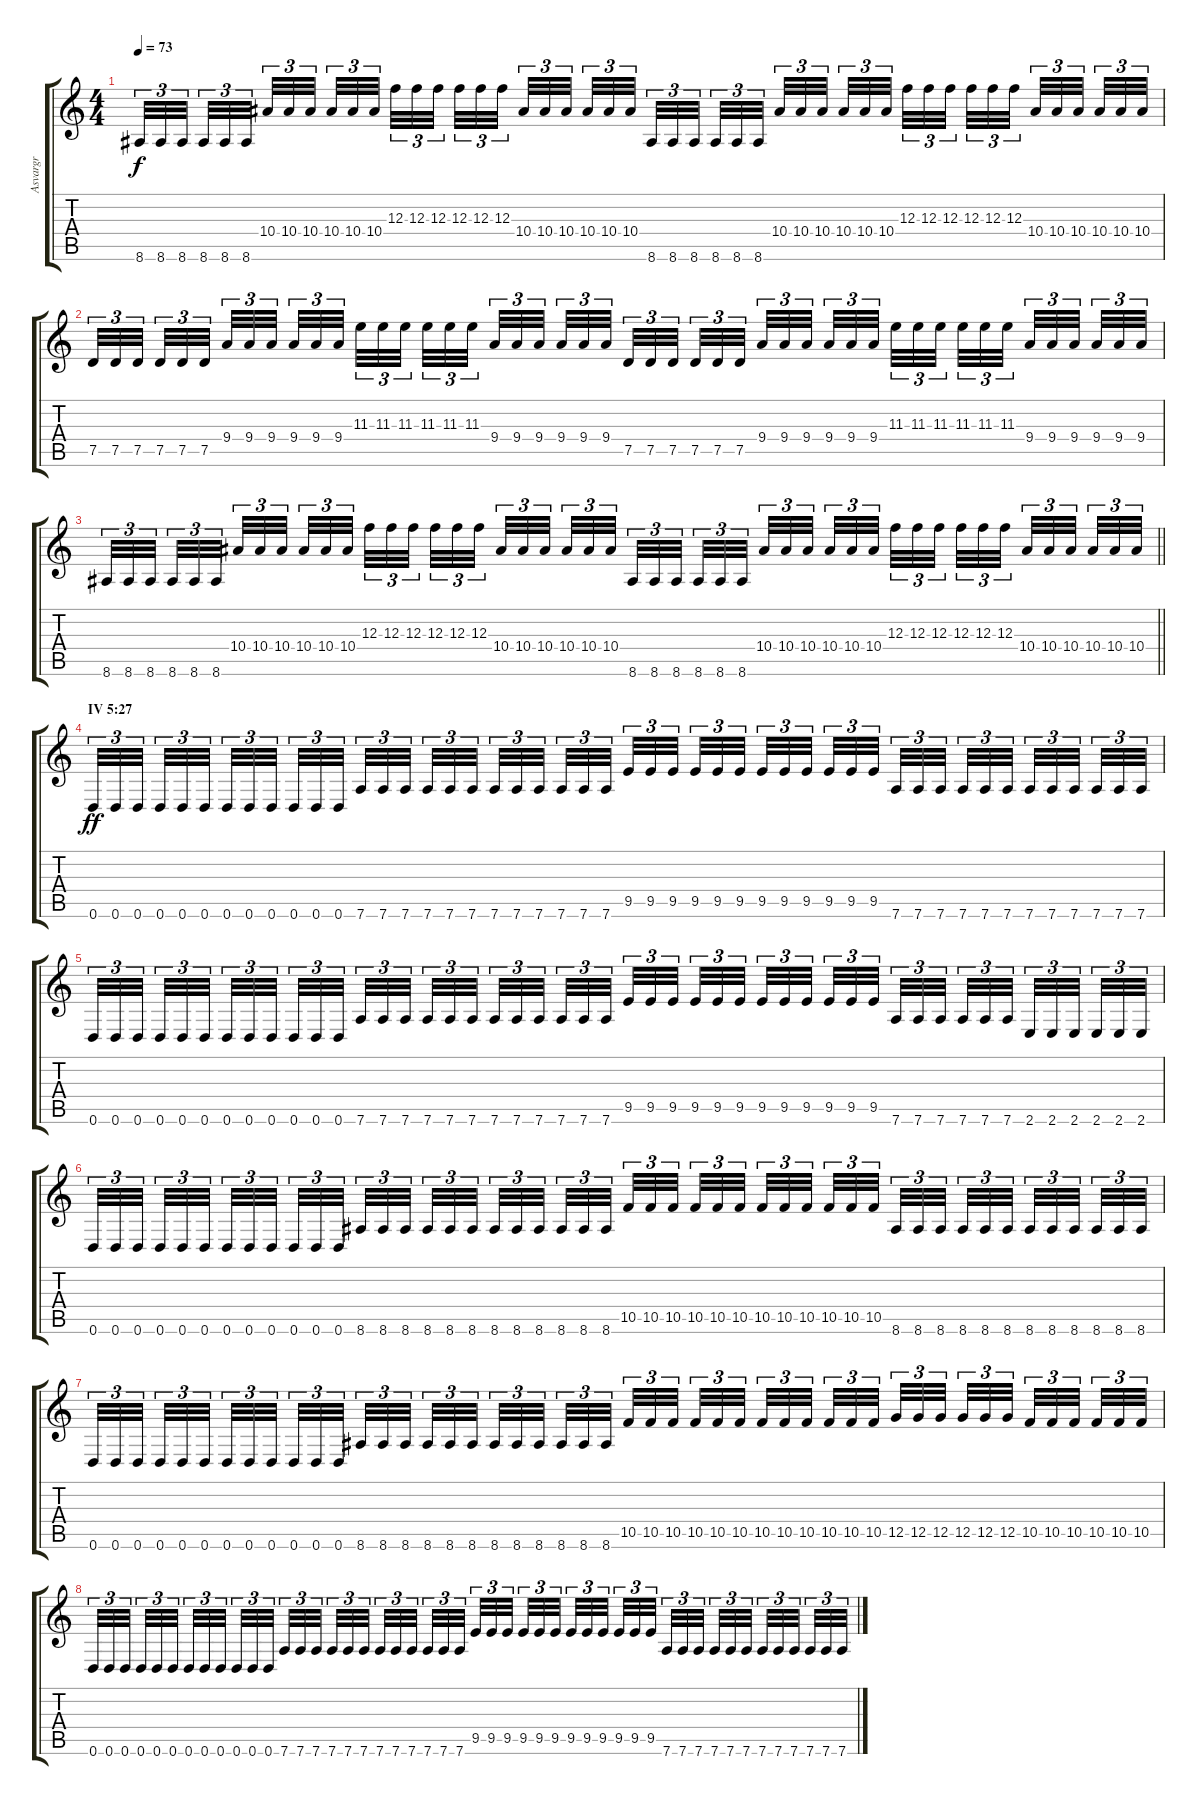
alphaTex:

\track ("Asvargr" "Asvargr") {instrument distortionguitar}
\staff {score tabs}
\tuning (D4 A3 F3 C3 G2 D2) {hide}
\ts (4 4)
\tempo 73
\clef g2
\ks c
8.6.32{tu (3 2) dy f} 8.6.32{tu (3 2)} 8.6.32{tu (3 2) beam splitsecondary} 8.6.32{tu (3 2)} 8.6.32{tu (3 2)} 8.6.32{tu (3 2) beam splitsecondary} 10.4.32{tu (3 2)} 10.4.32{tu (3 2)} 10.4.32{tu (3 2) beam splitsecondary} 10.4.32{tu (3 2)} 10.4.32{tu (3 2)} 10.4.32{tu (3 2)} 12.3.32{tu (3 2)} 12.3.32{tu (3 2)} 12.3.32{tu (3 2) beam splitsecondary} 12.3.32{tu (3 2)} 12.3.32{tu (3 2)} 12.3.32{tu (3 2) beam splitsecondary} 10.4.32{tu (3 2)} 10.4.32{tu (3 2)} 10.4.32{tu (3 2) beam splitsecondary} 10.4.32{tu (3 2)} 10.4.32{tu (3 2)} 10.4.32{tu (3 2)} 8.6.32{tu (3 2)} 8.6.32{tu (3 2)} 8.6.32{tu (3 2) beam splitsecondary} 8.6.32{tu (3 2)} 8.6.32{tu (3 2)} 8.6.32{tu (3 2) beam splitsecondary} 10.4.32{tu (3 2)} 10.4.32{tu (3 2)} 10.4.32{tu (3 2) beam splitsecondary} 10.4.32{tu (3 2)} 10.4.32{tu (3 2)} 10.4.32{tu (3 2)} 12.3.32{tu (3 2)} 12.3.32{tu (3 2)} 12.3.32{tu (3 2) beam splitsecondary} 12.3.32{tu (3 2)} 12.3.32{tu (3 2)} 12.3.32{tu (3 2) beam splitsecondary} 10.4.32{tu (3 2)} 10.4.32{tu (3 2)} 10.4.32{tu (3 2) beam splitsecondary} 10.4.32{tu (3 2)} 10.4.32{tu (3 2)} 10.4.32{tu (3 2)} |
7.5.32{tu (3 2)} 7.5.32{tu (3 2)} 7.5.32{tu (3 2) beam splitsecondary} 7.5.32{tu (3 2)} 7.5.32{tu (3 2)} 7.5.32{tu (3 2) beam splitsecondary} 9.4.32{tu (3 2)} 9.4.32{tu (3 2)} 9.4.32{tu (3 2) beam splitsecondary} 9.4.32{tu (3 2)} 9.4.32{tu (3 2)} 9.4.32{tu (3 2)} 11.3.32{tu (3 2)} 11.3.32{tu (3 2)} 11.3.32{tu (3 2) beam splitsecondary} 11.3.32{tu (3 2)} 11.3.32{tu (3 2)} 11.3.32{tu (3 2) beam splitsecondary} 9.4.32{tu (3 2)} 9.4.32{tu (3 2)} 9.4.32{tu (3 2) beam splitsecondary} 9.4.32{tu (3 2)} 9.4.32{tu (3 2)} 9.4.32{tu (3 2)} 7.5.32{tu (3 2)} 7.5.32{tu (3 2)} 7.5.32{tu (3 2) beam splitsecondary} 7.5.32{tu (3 2)} 7.5.32{tu (3 2)} 7.5.32{tu (3 2) beam splitsecondary} 9.4.32{tu (3 2)} 9.4.32{tu (3 2)} 9.4.32{tu (3 2) beam splitsecondary} 9.4.32{tu (3 2)} 9.4.32{tu (3 2)} 9.4.32{tu (3 2)} 11.3.32{tu (3 2)} 11.3.32{tu (3 2)} 11.3.32{tu (3 2) beam splitsecondary} 11.3.32{tu (3 2)} 11.3.32{tu (3 2)} 11.3.32{tu (3 2) beam splitsecondary} 9.4.32{tu (3 2)} 9.4.32{tu (3 2)} 9.4.32{tu (3 2) beam splitsecondary} 9.4.32{tu (3 2)} 9.4.32{tu (3 2)} 9.4.32{tu (3 2)} |
\barLineRight lightlight
8.6.32{tu (3 2)} 8.6.32{tu (3 2)} 8.6.32{tu (3 2) beam splitsecondary} 8.6.32{tu (3 2)} 8.6.32{tu (3 2)} 8.6.32{tu (3 2) beam splitsecondary} 10.4.32{tu (3 2)} 10.4.32{tu (3 2)} 10.4.32{tu (3 2) beam splitsecondary} 10.4.32{tu (3 2)} 10.4.32{tu (3 2)} 10.4.32{tu (3 2)} 12.3.32{tu (3 2)} 12.3.32{tu (3 2)} 12.3.32{tu (3 2) beam splitsecondary} 12.3.32{tu (3 2)} 12.3.32{tu (3 2)} 12.3.32{tu (3 2) beam splitsecondary} 10.4.32{tu (3 2)} 10.4.32{tu (3 2)} 10.4.32{tu (3 2) beam splitsecondary} 10.4.32{tu (3 2)} 10.4.32{tu (3 2)} 10.4.32{tu (3 2)} 8.6.32{tu (3 2)} 8.6.32{tu (3 2)} 8.6.32{tu (3 2) beam splitsecondary} 8.6.32{tu (3 2)} 8.6.32{tu (3 2)} 8.6.32{tu (3 2) beam splitsecondary} 10.4.32{tu (3 2)} 10.4.32{tu (3 2)} 10.4.32{tu (3 2) beam splitsecondary} 10.4.32{tu (3 2)} 10.4.32{tu (3 2)} 10.4.32{tu (3 2)} 12.3.32{tu (3 2)} 12.3.32{tu (3 2)} 12.3.32{tu (3 2) beam splitsecondary} 12.3.32{tu (3 2)} 12.3.32{tu (3 2)} 12.3.32{tu (3 2) beam splitsecondary} 10.4.32{tu (3 2)} 10.4.32{tu (3 2)} 10.4.32{tu (3 2) beam splitsecondary} 10.4.32{tu (3 2)} 10.4.32{tu (3 2)} 10.4.32{tu (3 2)} |
\section ("" "IV 5:27")
0.6.32{tu (3 2) dy ff} 0.6.32{tu (3 2)} 0.6.32{tu (3 2) beam splitsecondary} 0.6.32{tu (3 2)} 0.6.32{tu (3 2)} 0.6.32{tu (3 2) beam splitsecondary} 0.6.32{tu (3 2)} 0.6.32{tu (3 2)} 0.6.32{tu (3 2) beam splitsecondary} 0.6.32{tu (3 2)} 0.6.32{tu (3 2)} 0.6.32{tu (3 2)} 7.6.32{tu (3 2)} 7.6.32{tu (3 2)} 7.6.32{tu (3 2) beam splitsecondary} 7.6.32{tu (3 2)} 7.6.32{tu (3 2)} 7.6.32{tu (3 2) beam splitsecondary} 7.6.32{tu (3 2)} 7.6.32{tu (3 2)} 7.6.32{tu (3 2) beam splitsecondary} 7.6.32{tu (3 2)} 7.6.32{tu (3 2)} 7.6.32{tu (3 2)} 9.5.32{tu (3 2)} 9.5.32{tu (3 2)} 9.5.32{tu (3 2) beam splitsecondary} 9.5.32{tu (3 2)} 9.5.32{tu (3 2)} 9.5.32{tu (3 2) beam splitsecondary} 9.5.32{tu (3 2)} 9.5.32{tu (3 2)} 9.5.32{tu (3 2) beam splitsecondary} 9.5.32{tu (3 2)} 9.5.32{tu (3 2)} 9.5.32{tu (3 2)} 7.6.32{tu (3 2)} 7.6.32{tu (3 2)} 7.6.32{tu (3 2) beam splitsecondary} 7.6.32{tu (3 2)} 7.6.32{tu (3 2)} 7.6.32{tu (3 2) beam splitsecondary} 7.6.32{tu (3 2)} 7.6.32{tu (3 2)} 7.6.32{tu (3 2) beam splitsecondary} 7.6.32{tu (3 2)} 7.6.32{tu (3 2)} 7.6.32{tu (3 2)} |
0.6.32{tu (3 2)} 0.6.32{tu (3 2)} 0.6.32{tu (3 2) beam splitsecondary} 0.6.32{tu (3 2)} 0.6.32{tu (3 2)} 0.6.32{tu (3 2) beam splitsecondary} 0.6.32{tu (3 2)} 0.6.32{tu (3 2)} 0.6.32{tu (3 2) beam splitsecondary} 0.6.32{tu (3 2)} 0.6.32{tu (3 2)} 0.6.32{tu (3 2)} 7.6.32{tu (3 2)} 7.6.32{tu (3 2)} 7.6.32{tu (3 2) beam splitsecondary} 7.6.32{tu (3 2)} 7.6.32{tu (3 2)} 7.6.32{tu (3 2) beam splitsecondary} 7.6.32{tu (3 2)} 7.6.32{tu (3 2)} 7.6.32{tu (3 2) beam splitsecondary} 7.6.32{tu (3 2)} 7.6.32{tu (3 2)} 7.6.32{tu (3 2)} 9.5.32{tu (3 2)} 9.5.32{tu (3 2)} 9.5.32{tu (3 2) beam splitsecondary} 9.5.32{tu (3 2)} 9.5.32{tu (3 2)} 9.5.32{tu (3 2) beam splitsecondary} 9.5.32{tu (3 2)} 9.5.32{tu (3 2)} 9.5.32{tu (3 2) beam splitsecondary} 9.5.32{tu (3 2)} 9.5.32{tu (3 2)} 9.5.32{tu (3 2)} 7.6.32{tu (3 2)} 7.6.32{tu (3 2)} 7.6.32{tu (3 2) beam splitsecondary} 7.6.32{tu (3 2)} 7.6.32{tu (3 2)} 7.6.32{tu (3 2) beam splitsecondary} 2.6.32{tu (3 2)} 2.6.32{tu (3 2)} 2.6.32{tu (3 2) beam splitsecondary} 2.6.32{tu (3 2)} 2.6.32{tu (3 2)} 2.6.32{tu (3 2)} |
0.6.32{tu (3 2)} 0.6.32{tu (3 2)} 0.6.32{tu (3 2) beam splitsecondary} 0.6.32{tu (3 2)} 0.6.32{tu (3 2)} 0.6.32{tu (3 2) beam splitsecondary} 0.6.32{tu (3 2)} 0.6.32{tu (3 2)} 0.6.32{tu (3 2) beam splitsecondary} 0.6.32{tu (3 2)} 0.6.32{tu (3 2)} 0.6.32{tu (3 2)} 8.6.32{tu (3 2)} 8.6.32{tu (3 2)} 8.6.32{tu (3 2) beam splitsecondary} 8.6.32{tu (3 2)} 8.6.32{tu (3 2)} 8.6.32{tu (3 2) beam splitsecondary} 8.6.32{tu (3 2)} 8.6.32{tu (3 2)} 8.6.32{tu (3 2) beam splitsecondary} 8.6.32{tu (3 2)} 8.6.32{tu (3 2)} 8.6.32{tu (3 2)} 10.5.32{tu (3 2)} 10.5.32{tu (3 2)} 10.5.32{tu (3 2) beam splitsecondary} 10.5.32{tu (3 2)} 10.5.32{tu (3 2)} 10.5.32{tu (3 2) beam splitsecondary} 10.5.32{tu (3 2)} 10.5.32{tu (3 2)} 10.5.32{tu (3 2) beam splitsecondary} 10.5.32{tu (3 2)} 10.5.32{tu (3 2)} 10.5.32{tu (3 2)} 8.6.32{tu (3 2)} 8.6.32{tu (3 2)} 8.6.32{tu (3 2) beam splitsecondary} 8.6.32{tu (3 2)} 8.6.32{tu (3 2)} 8.6.32{tu (3 2) beam splitsecondary} 8.6.32{tu (3 2)} 8.6.32{tu (3 2)} 8.6.32{tu (3 2) beam splitsecondary} 8.6.32{tu (3 2)} 8.6.32{tu (3 2)} 8.6.32{tu (3 2)} |
0.6.32{tu (3 2)} 0.6.32{tu (3 2)} 0.6.32{tu (3 2) beam splitsecondary} 0.6.32{tu (3 2)} 0.6.32{tu (3 2)} 0.6.32{tu (3 2) beam splitsecondary} 0.6.32{tu (3 2)} 0.6.32{tu (3 2)} 0.6.32{tu (3 2) beam splitsecondary} 0.6.32{tu (3 2)} 0.6.32{tu (3 2)} 0.6.32{tu (3 2)} 8.6.32{tu (3 2)} 8.6.32{tu (3 2)} 8.6.32{tu (3 2) beam splitsecondary} 8.6.32{tu (3 2)} 8.6.32{tu (3 2)} 8.6.32{tu (3 2) beam splitsecondary} 8.6.32{tu (3 2)} 8.6.32{tu (3 2)} 8.6.32{tu (3 2) beam splitsecondary} 8.6.32{tu (3 2)} 8.6.32{tu (3 2)} 8.6.32{tu (3 2)} 10.5.32{tu (3 2)} 10.5.32{tu (3 2)} 10.5.32{tu (3 2) beam splitsecondary} 10.5.32{tu (3 2)} 10.5.32{tu (3 2)} 10.5.32{tu (3 2) beam splitsecondary} 10.5.32{tu (3 2)} 10.5.32{tu (3 2)} 10.5.32{tu (3 2) beam splitsecondary} 10.5.32{tu (3 2)} 10.5.32{tu (3 2)} 10.5.32{tu (3 2)} 12.5.32{tu (3 2)} 12.5.32{tu (3 2)} 12.5.32{tu (3 2) beam splitsecondary} 12.5.32{tu (3 2)} 12.5.32{tu (3 2)} 12.5.32{tu (3 2) beam splitsecondary} 10.5.32{tu (3 2)} 10.5.32{tu (3 2)} 10.5.32{tu (3 2) beam splitsecondary} 10.5.32{tu (3 2)} 10.5.32{tu (3 2)} 10.5.32{tu (3 2)} |
0.6.32{tu (3 2)} 0.6.32{tu (3 2)} 0.6.32{tu (3 2) beam splitsecondary} 0.6.32{tu (3 2)} 0.6.32{tu (3 2)} 0.6.32{tu (3 2) beam splitsecondary} 0.6.32{tu (3 2)} 0.6.32{tu (3 2)} 0.6.32{tu (3 2) beam splitsecondary} 0.6.32{tu (3 2)} 0.6.32{tu (3 2)} 0.6.32{tu (3 2)} 7.6.32{tu (3 2)} 7.6.32{tu (3 2)} 7.6.32{tu (3 2) beam splitsecondary} 7.6.32{tu (3 2)} 7.6.32{tu (3 2)} 7.6.32{tu (3 2) beam splitsecondary} 7.6.32{tu (3 2)} 7.6.32{tu (3 2)} 7.6.32{tu (3 2) beam splitsecondary} 7.6.32{tu (3 2)} 7.6.32{tu (3 2)} 7.6.32{tu (3 2)} 9.5.32{tu (3 2)} 9.5.32{tu (3 2)} 9.5.32{tu (3 2) beam splitsecondary} 9.5.32{tu (3 2)} 9.5.32{tu (3 2)} 9.5.32{tu (3 2) beam splitsecondary} 9.5.32{tu (3 2)} 9.5.32{tu (3 2)} 9.5.32{tu (3 2) beam splitsecondary} 9.5.32{tu (3 2)} 9.5.32{tu (3 2)} 9.5.32{tu (3 2)} 7.6.32{tu (3 2)} 7.6.32{tu (3 2)} 7.6.32{tu (3 2) beam splitsecondary} 7.6.32{tu (3 2)} 7.6.32{tu (3 2)} 7.6.32{tu (3 2) beam splitsecondary} 7.6.32{tu (3 2)} 7.6.32{tu (3 2)} 7.6.32{tu (3 2) beam splitsecondary} 7.6.32{tu (3 2)} 7.6.32{tu (3 2)} 7.6.32{tu (3 2)}
